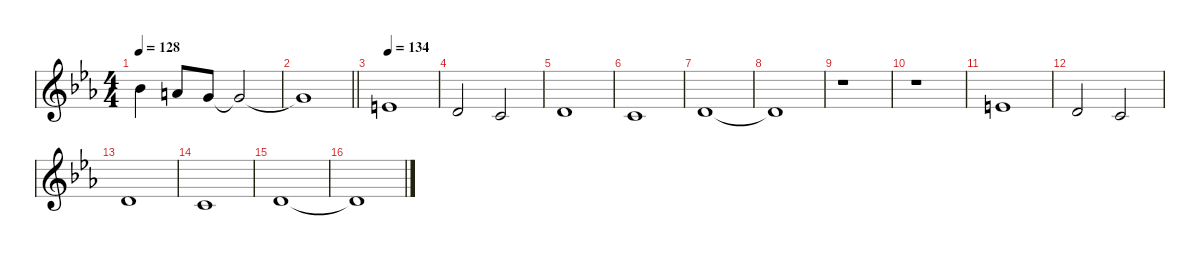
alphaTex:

\defaultSystemsLayout 4
\hideDynamics
\bracketExtendMode nobrackets
\singleTrackTrackNamePolicy hidden
\multiTrackTrackNamePolicy hidden
\firstSystemTrackNameMode fullname
\otherSystemsTrackNameOrientation horizontal
\track ("Vocals" "led.synth.") {instrument lead2sawtooth}
\staff {score}
\tuning (E4 C4 G3 C3 G2 C2)
\ts (4 4)
\tempo 128
\clef g2
\ks cminor
6.1{acc b}.4{dy f beam Down} 5.1{acc forcenatural}.8{beam Up} 3.1{acc forcenatural}.8{beam Up} 3.1{t acc forcenatural}.2{beam Up} |
\barLineRight lightlight
3.1{t acc forcenatural}.1{beam Up} |
\tempo 134
0.1{acc forcenatural}.1{beam Up} |
2.2{acc forcenatural}.2{beam Up} 0.2{acc forcenatural}.2{beam Up} |
2.2{acc forcenatural}.1{beam Up} |
0.2{acc forcenatural}.1{beam Up} |
2.2{acc forcenatural}.1{beam Up} |
2.2{t acc forcenatural}.1{beam Up} |
r.1{beam Down} |
r.1{beam Down} |
0.1{acc forcenatural}.1{beam Up} |
2.2{acc forcenatural}.2{beam Up} 0.2{acc forcenatural}.2{beam Up} |
2.2{acc forcenatural}.1{beam Up} |
0.2{acc forcenatural}.1{beam Up} |
2.2{acc forcenatural}.1{beam Up} |
2.2{t acc forcenatural}.1{beam Up}
